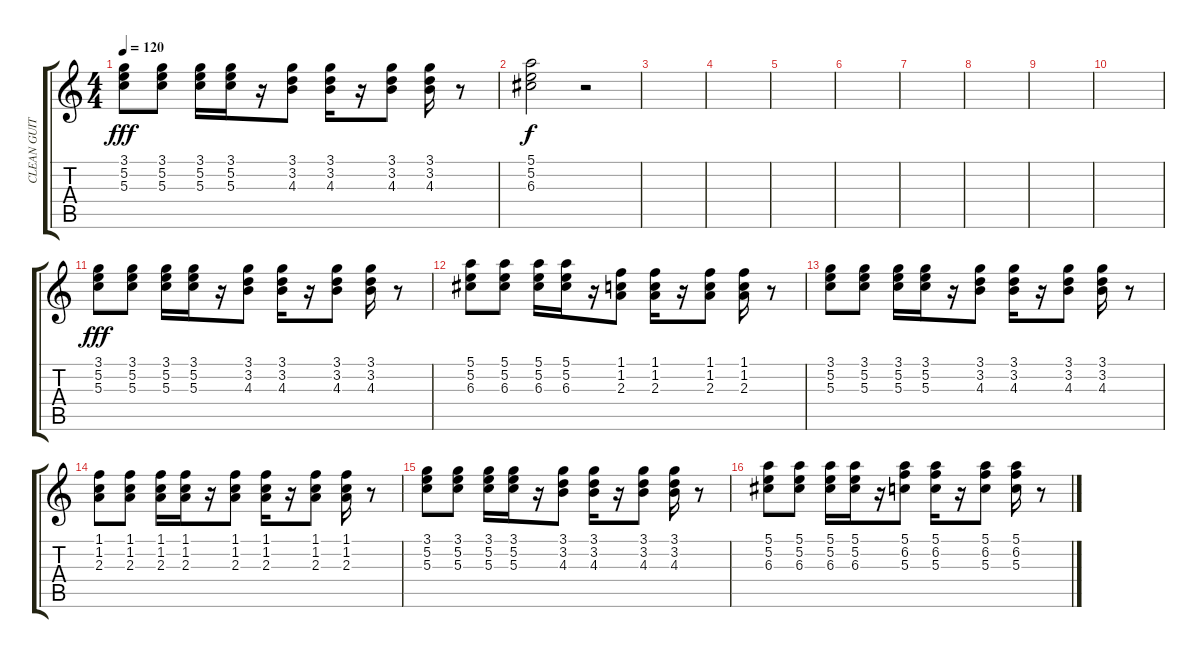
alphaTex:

\track ("CLEAN GUITAR" "CLEAN GUIT") {instrument acousticguitarnylon}
\staff {score tabs}
\tuning (E4 B3 G3 D3 A2 E2) {hide}
\ts (4 4)
\tempo 120
\clef g2
\ks c
(3.1 5.2 5.3).8{dy fff} (3.1 5.2 5.3).8 (3.1 5.2 5.3).16 (3.1 5.2 5.3).16 r.16 (3.1 3.2 4.3).8 (3.1 3.2 4.3).16 r.16 (3.1 3.2 4.3).8 (3.1 3.2 4.3).16 r.8 |
(5.1 5.2 6.3).2{dy f} r.2 |
|
|
|
|
|
|
|
|
(3.1 5.2 5.3).8{dy fff} (3.1 5.2 5.3).8 (3.1 5.2 5.3).16 (3.1 5.2 5.3).16 r.16 (3.1 3.2 4.3).8 (3.1 3.2 4.3).16 r.16 (3.1 3.2 4.3).8 (3.1 3.2 4.3).16 r.8 |
(5.1 5.2 6.3).8 (5.1 5.2 6.3).8 (5.1 5.2 6.3).16 (5.1 5.2 6.3).16 r.16 (1.1 1.2 2.3).8 (1.1 1.2 2.3).16 r.16 (1.1 1.2 2.3).8 (1.1 1.2 2.3).16 r.8 |
(3.1 5.2 5.3).8 (3.1 5.2 5.3).8 (3.1 5.2 5.3).16 (3.1 5.2 5.3).16 r.16 (3.1 3.2 4.3).8 (3.1 3.2 4.3).16 r.16 (3.1 3.2 4.3).8 (3.1 3.2 4.3).16 r.8 |
(1.1 1.2 2.3).8 (1.1 1.2 2.3).8 (1.1 1.2 2.3).16 (1.1 1.2 2.3).16 r.16 (1.1 1.2 2.3).8 (1.1 1.2 2.3).16 r.16 (1.1 1.2 2.3).8 (1.1 1.2 2.3).16 r.8 |
(3.1 5.2 5.3).8 (3.1 5.2 5.3).8 (3.1 5.2 5.3).16 (3.1 5.2 5.3).16 r.16 (3.1 3.2 4.3).8 (3.1 3.2 4.3).16 r.16 (3.1 3.2 4.3).8 (3.1 3.2 4.3).16 r.8 |
(5.1 5.2 6.3).8 (5.1 5.2 6.3).8 (5.1 5.2 6.3).16 (5.1 5.2 6.3).16 r.16 (5.1 6.2 5.3).8 (5.1 6.2 5.3).16 r.16 (5.1 6.2 5.3).8 (5.1 6.2 5.3).16 r.8
